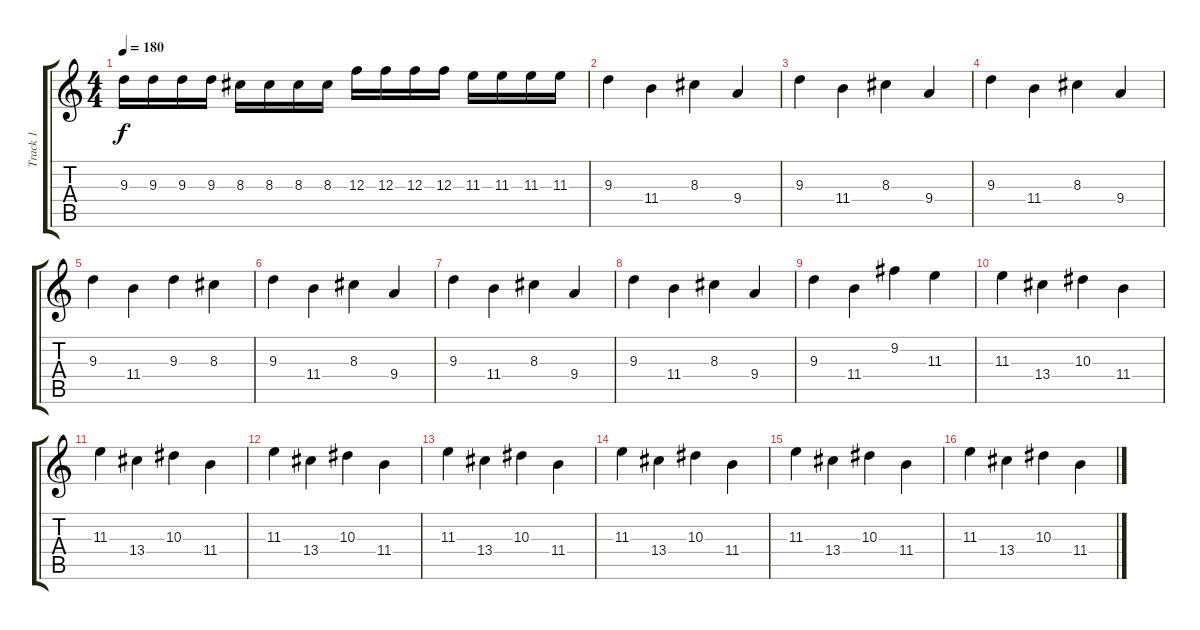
\track ("Track 1" "Track 1") {instrument distortionguitar}
\staff {score tabs}
\tuning (D4 A3 F3 C3 G2 D2) {hide}
\ts (4 4)
\tempo 180
\clef g2
\ks c
9.3.16{dy f} 9.3.16 9.3.16 9.3.16 8.3.16 8.3.16 8.3.16 8.3.16 12.3.16 12.3.16 12.3.16 12.3.16 11.3.16 11.3.16 11.3.16 11.3.16 |
9.3.4 11.4.4 8.3.4 9.4.4 |
9.3.4 11.4.4 8.3.4 9.4.4 |
9.3.4 11.4.4 8.3.4 9.4.4 |
9.3.4 11.4.4 9.3.4 8.3.4 |
9.3.4 11.4.4 8.3.4 9.4.4 |
9.3.4 11.4.4 8.3.4 9.4.4 |
9.3.4 11.4.4 8.3.4 9.4.4 |
9.3.4 11.4.4 9.2.4 11.3.4 |
11.3.4 13.4.4 10.3.4 11.4.4 |
11.3.4 13.4.4 10.3.4 11.4.4 |
11.3.4 13.4.4 10.3.4 11.4.4 |
11.3.4 13.4.4 10.3.4 11.4.4 |
11.3.4 13.4.4 10.3.4 11.4.4 |
11.3.4 13.4.4 10.3.4 11.4.4 |
11.3.4 13.4.4 10.3.4 11.4.4
